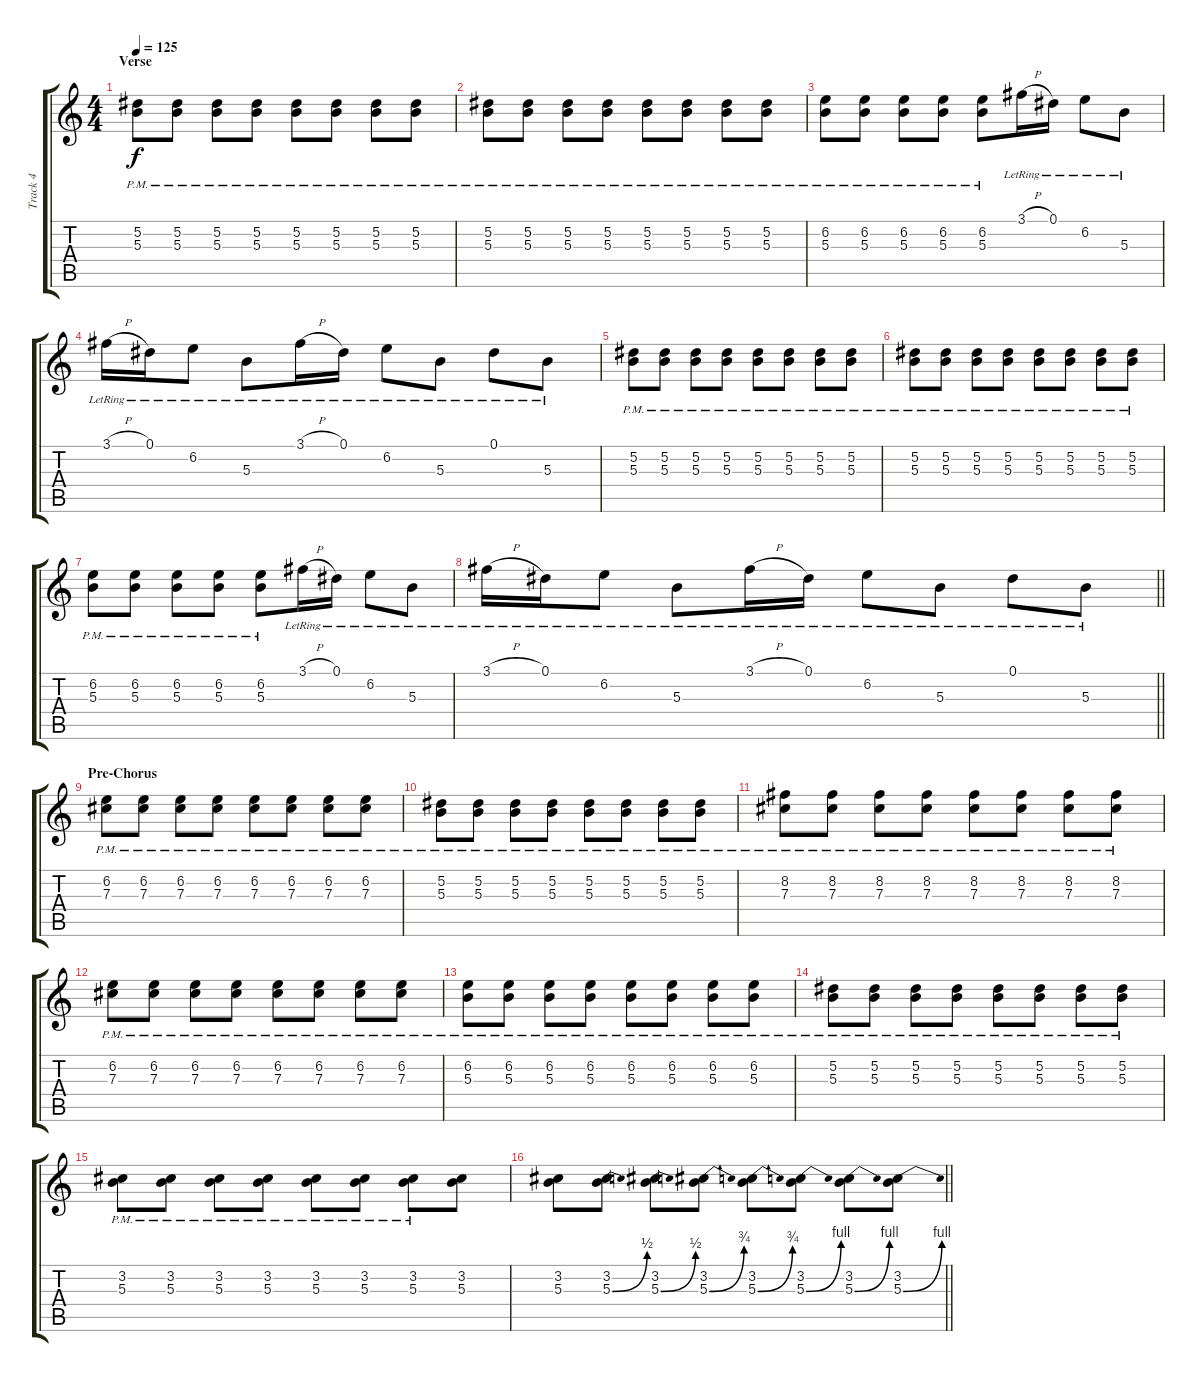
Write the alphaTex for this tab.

\track ("Track 4" "Track 4") {instrument electricguitarjazz}
\staff {score tabs}
\tuning (Eb4 Bb3 Gb3 Db3 Ab2 Db2) {hide}
\ts (4 4)
\section ("" "Verse")
\tempo 125
\clef g2
\ks c
(5.2{pm} 5.3{pm}).8{dy f instrument electricguitarjazz} (5.2{pm} 5.3{pm}).8 (5.2{pm} 5.3{pm}).8 (5.2{pm} 5.3{pm}).8 (5.2{pm} 5.3{pm}).8 (5.2{pm} 5.3{pm}).8 (5.2{pm} 5.3{pm}).8 (5.2{pm} 5.3{pm}).8 |
(5.2{pm} 5.3{pm}).8 (5.2{pm} 5.3{pm}).8 (5.2{pm} 5.3{pm}).8 (5.2{pm} 5.3{pm}).8 (5.2{pm} 5.3{pm}).8 (5.2{pm} 5.3{pm}).8 (5.2{pm} 5.3{pm}).8 (5.2{pm} 5.3{pm}).8 |
(6.2{pm} 5.3{pm}).8 (6.2{pm} 5.3{pm}).8 (6.2{pm} 5.3{pm}).8 (6.2{pm} 5.3{pm}).8 (6.2{pm} 5.3{pm}).8 3.1{h lr}.16 0.1{lr}.16 6.2{lr}.8 5.3{lr}.8 |
3.1{h lr}.16 0.1{lr}.16 6.2{lr}.8 5.3{lr}.8 3.1{h lr}.16 0.1{lr}.16 6.2{lr}.8 5.3{lr}.8 0.1{lr}.8 5.3{lr}.8 |
(5.2{pm} 5.3{pm}).8 (5.2{pm} 5.3{pm}).8 (5.2{pm} 5.3{pm}).8 (5.2{pm} 5.3{pm}).8 (5.2{pm} 5.3{pm}).8 (5.2{pm} 5.3{pm}).8 (5.2{pm} 5.3{pm}).8 (5.2{pm} 5.3{pm}).8 |
(5.2{pm} 5.3{pm}).8 (5.2{pm} 5.3{pm}).8 (5.2{pm} 5.3{pm}).8 (5.2{pm} 5.3{pm}).8 (5.2{pm} 5.3{pm}).8 (5.2{pm} 5.3{pm}).8 (5.2{pm} 5.3{pm}).8 (5.2{pm} 5.3{pm}).8 |
(6.2{pm} 5.3{pm}).8 (6.2{pm} 5.3{pm}).8 (6.2{pm} 5.3{pm}).8 (6.2{pm} 5.3{pm}).8 (6.2{pm} 5.3{pm}).8 3.1{h lr}.16 0.1{lr}.16 6.2{lr}.8 5.3{lr}.8 |
\barLineRight lightlight
3.1{h lr}.16 0.1{lr}.16 6.2{lr}.8 5.3{lr}.8 3.1{h lr}.16 0.1{lr}.16 6.2{lr}.8 5.3{lr}.8 0.1{lr}.8 5.3{lr}.8 |
\section ("" "Pre-Chorus")
(6.2{pm} 7.3{pm}).8 (6.2{pm} 7.3{pm}).8 (6.2{pm} 7.3{pm}).8 (6.2{pm} 7.3{pm}).8 (6.2{pm} 7.3{pm}).8 (6.2{pm} 7.3{pm}).8 (6.2{pm} 7.3{pm}).8 (6.2{pm} 7.3{pm}).8 |
(5.2{pm} 5.3{pm}).8 (5.2{pm} 5.3{pm}).8 (5.2{pm} 5.3{pm}).8 (5.2{pm} 5.3{pm}).8 (5.2{pm} 5.3{pm}).8 (5.2{pm} 5.3{pm}).8 (5.2{pm} 5.3{pm}).8 (5.2{pm} 5.3{pm}).8 |
(8.2{pm} 7.3{pm}).8 (8.2{pm} 7.3{pm}).8 (8.2{pm} 7.3{pm}).8 (8.2{pm} 7.3{pm}).8 (8.2{pm} 7.3{pm}).8 (8.2{pm} 7.3{pm}).8 (8.2{pm} 7.3{pm}).8 (8.2{pm} 7.3{pm}).8 |
(6.2{pm} 7.3{pm}).8 (6.2{pm} 7.3{pm}).8 (6.2{pm} 7.3{pm}).8 (6.2{pm} 7.3{pm}).8 (6.2{pm} 7.3{pm}).8 (6.2{pm} 7.3{pm}).8 (6.2{pm} 7.3{pm}).8 (6.2{pm} 7.3{pm}).8 |
(6.2{pm} 5.3{pm}).8 (6.2{pm} 5.3{pm}).8 (6.2{pm} 5.3{pm}).8 (6.2{pm} 5.3{pm}).8 (6.2{pm} 5.3{pm}).8 (6.2{pm} 5.3{pm}).8 (6.2{pm} 5.3{pm}).8 (6.2{pm} 5.3{pm}).8 |
(5.2{pm} 5.3{pm}).8 (5.2{pm} 5.3{pm}).8 (5.2{pm} 5.3{pm}).8 (5.2{pm} 5.3{pm}).8 (5.2{pm} 5.3{pm}).8 (5.2{pm} 5.3{pm}).8 (5.2{pm} 5.3{pm}).8 (5.2{pm} 5.3{pm}).8 |
(3.2{pm} 5.3{pm}).8 (3.2{pm} 5.3{pm}).8 (3.2{pm} 5.3{pm}).8 (3.2{pm} 5.3{pm}).8 (3.2{pm} 5.3{pm}).8 (3.2{pm} 5.3{pm}).8 (3.2{pm} 5.3{pm}).8 (3.2 5.3).8 |
\barLineRight lightlight
(3.2 5.3).8 (3.2 5.3{be (bend 0 0 60 2)}).8 (3.2 5.3{be (bend 0 0 60 2)}).8 (3.2 5.3{be (bend 0 0 60 3)}).8 (3.2 5.3{be (bend 0 0 60 3)}).8 (3.2 5.3{be (bend 0 0 60 4)}).8 (3.2 5.3{be (bend 0 0 60 4)}).8 (3.2 5.3{be (bend 0 0 60 4)}).8
